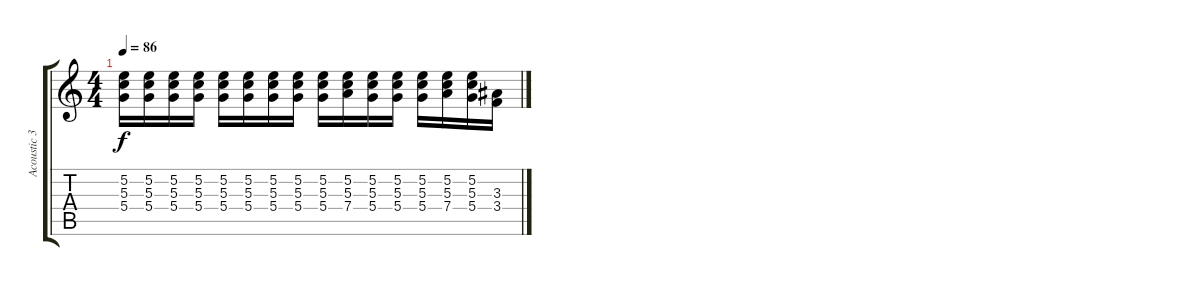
\track ("Acoustic 3" "Acoustic 3") {instrument acousticguitarsteel}
\staff {score tabs}
\tuning (E4 B3 G3 D3 A2 E2) {hide}
\ts (4 4)
\tempo 86
\clef g2
\ks c
(5.2 5.3 5.4).16{dy f} (5.2 5.3 5.4).16 (5.2 5.3 5.4).16 (5.2 5.3 5.4).16 (5.2 5.3 5.4).16 (5.2 5.3 5.4).16 (5.2 5.3 5.4).16 (5.2 5.3 5.4).16 (5.2 5.3 5.4).16 (5.2 5.3 7.4).16 (5.2 5.3 5.4).16 (5.2 5.3 5.4).16 (5.2 5.3 5.4).16 (5.2 5.3 7.4).16 (5.2 5.3 5.4).16 (3.3 3.4).16
